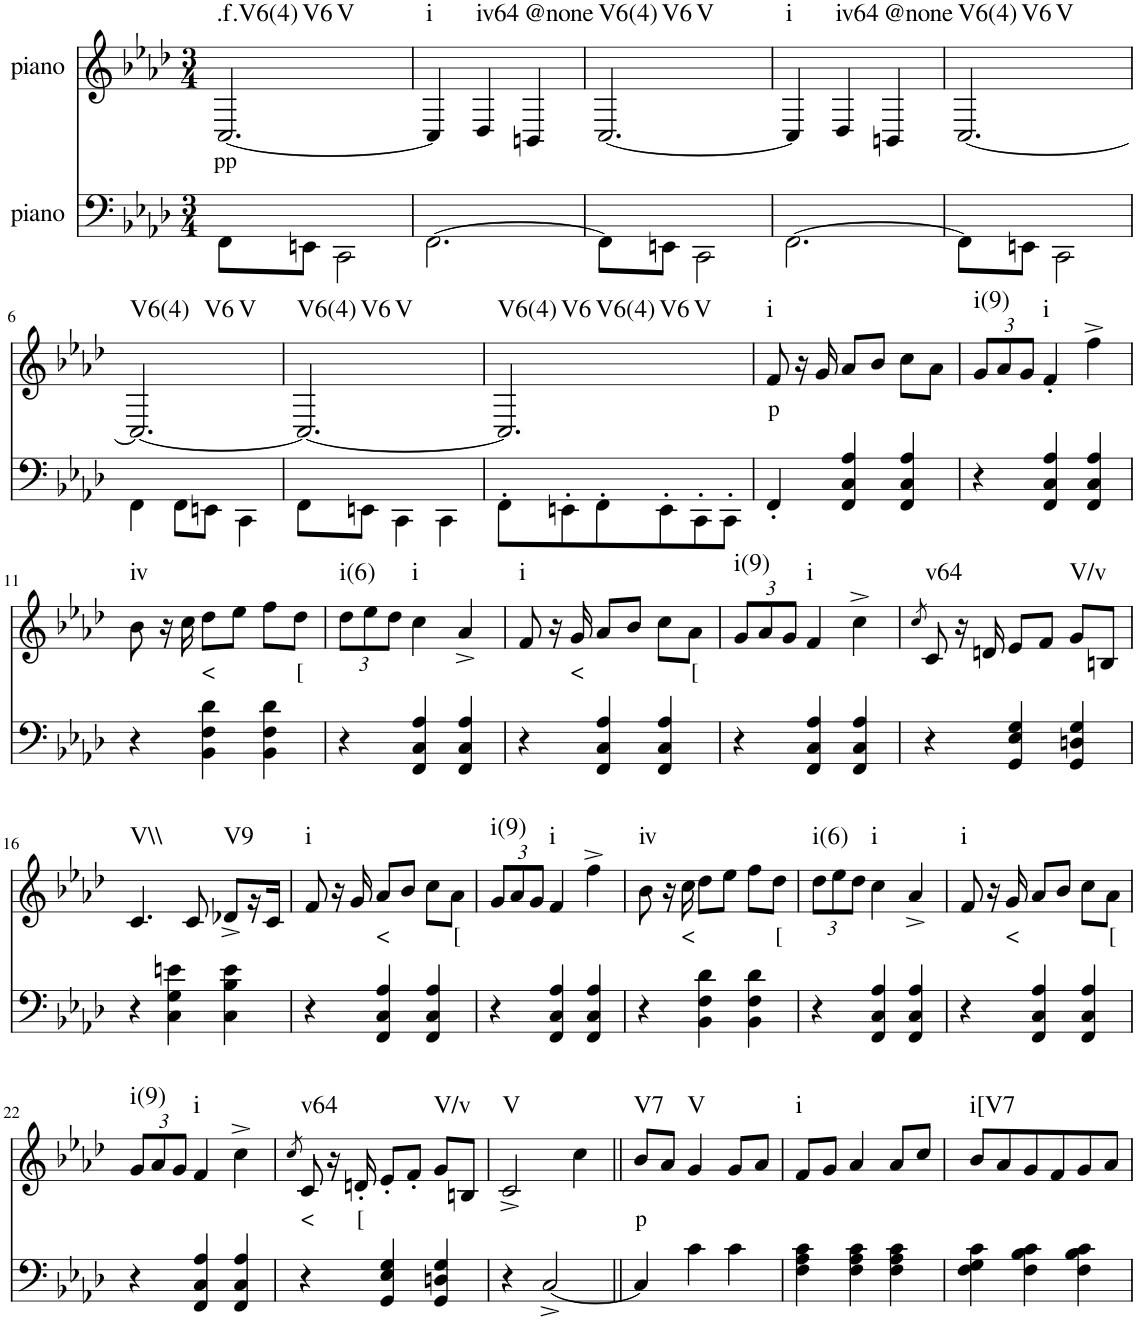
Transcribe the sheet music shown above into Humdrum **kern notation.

**kern	**kern	**text	**harte
*part2	*part1	*part1	*part1
*staff2	*staff1	*staff1	*
*I"piano	*I"piano	*	*
*I'Pno	*I'Pno	*	*
*clefF4	*clefG2	*	*
*k[b-e-a-d-]	*k[b-e-a-d-]	*	*
*f:	*f:	*	*
*M3/4	*M3/4	*	*
=1	=1	=1	=1
!	!	!LO:LY:b	!LO:H:n=1:kt=.f.V6(4)
!	!	!	!LO:H:n=2:kt=V6
!	!	!	!LO:H:n=3:kt=V
8FF\L	[2.C/	pp	N N N
8EEn\J	.	.	.
2CC\	.	.	.
=2	=2	=2	=2
!	!	!	!LO:H:kt=i
[2.FF\	4C/]	.	N
!	!	!	!LO:H:kt=iv64
.	4D-/	.	N
!	!	!	!LO:H:kt=@none
.	4BBn/	.	N
=3	=3	=3	=3
!	!	!	!LO:H:n=1:kt=V6(4)
!	!	!	!LO:H:n=2:kt=V6
!	!	!	!LO:H:n=3:kt=V
8FF\L]	[2.C/	.	N N N
8EEn\J	.	.	.
2CC\	.	.	.
=4	=4	=4	=4
!	!	!	!LO:H:kt=i
[2.FF\	4C/]	.	N
!	!	!	!LO:H:kt=iv64
.	4D-/	.	N
!	!	!	!LO:H:kt=@none
.	4BBn/	.	N
=5	=5	=5	=5
!	!	!	!LO:H:n=1:kt=V6(4)
!	!	!	!LO:H:n=2:kt=V6
!	!	!	!LO:H:n=3:kt=V
8FF\L]	[2.C/	.	N N N
8EEn\J	.	.	.
2CC\	.	.	.
!!LO:LB:g=z
=6	=6	=6	=6
!	!	!	!LO:H:n=1:kt=V6(4)
!	!	!	!LO:H:n=2:kt=V6
!	!	!	!LO:H:n=3:kt=V
4FF\	2.C/_	.	N N N
8FF\L	.	.	.
8EEn\J	.	.	.
4CC\	.	.	.
=7	=7	=7	=7
!	!	!	!LO:H:n=1:kt=V6(4)
!	!	!	!LO:H:n=2:kt=V6
!	!	!	!LO:H:n=3:kt=V
8FF\L	2.C/_	.	N N N
8EEn\J	.	.	.
4CC\	.	.	.
4CC\	.	.	.
=8	=8	=8	=8
!	!	!	!LO:H:n=1:kt=V6(4)
!	!	!	!LO:H:n=2:kt=V6
!	!	!	!LO:H:n=3:kt=V6(4)
!	!	!	!LO:H:n=4:kt=V6
!	!	!	!LO:H:n=5:kt=V
8FF'\L	2.C/]	.	N N N N N
8EEn'\	.	.	.
8FF'\	.	.	.
8EE'\	.	.	.
8CC'\	.	.	.
8CC'\J	.	.	.
=9	=9	=9	=9
!	!	!LO:LY:b	!LO:H:kt=i
4FF'/	8f/	p	N
.	16r	.	.
.	16g/	.	.
4FF/ 4C/ 4A-/	8a-/L	.	.
.	8b-/J	.	.
4FF/ 4C/ 4A-/	8cc\L	.	.
.	8a-\J	.	.
=10	=10	=10	=10
*	*Xbrackettup	*	*
!	!	!	!LO:H:kt=i(9)
4r	12g/L	.	N
.	12a-/	.	.
.	12g/J	.	.
!	!	!	!LO:H:kt=i
4FF/ 4C/ 4A-/	4f'/	.	N
4FF/ 4C/ 4A-/	4ff^\	.	.
!!LO:LB:g=z
=11	=11	=11	=11
!	!	!	!LO:H:kt=iv
4r	8b-\	.	N
.	16r	.	.
.	16cc\	.	.
!	!	!LO:LY:b	!
4BB-\ 4F\ 4d-\	8dd-\L	<	.
.	8ee-\J	.	.
4BB-\ 4F\ 4d-\	8ff\L	.	.
!	!	!LO:LY:b	!
.	8dd-\J	[	.
=12	=12	=12	=12
!	!	!	!LO:H:kt=i(6)
4r	12dd-\L	.	N
.	12ee-\	.	.
.	12dd-\J	.	.
!	!	!	!LO:H:kt=i
4FF/ 4C/ 4A-/	4cc\	.	N
4FF/ 4C/ 4A-/	4a-^/	.	.
=13	=13	=13	=13
!	!	!	!LO:H:kt=i
4r	8f/	.	N
.	16r	.	.
!	!	!LO:LY:b	!
.	16g/	<	.
4FF/ 4C/ 4A-/	8a-/L	.	.
.	8b-/J	.	.
4FF/ 4C/ 4A-/	8cc\L	.	.
!	!	!LO:LY:b	!
.	8a-\J	[	.
=14	=14	=14	=14
!	!	!	!LO:H:kt=i(9)
4r	12g/L	.	N
.	12a-/	.	.
.	12g/J	.	.
!	!	!	!LO:H:kt=i
4FF/ 4C/ 4A-/	4f/	.	N
4FF/ 4C/ 4A-/	4cc^\	.	.
=15	=15	=15	=15
.	8qcc/	.	.
!	!	!	!LO:H:kt=v64
4r	8c/	.	N
.	16r	.	.
.	16dn/	.	.
4GG/ 4E-/ 4G/	8e-/L	.	.
.	8f/J	.	.
!	!	!	!LO:H:kt=V/v
4GG/ 4Dn/ 4G/	8g/L	.	N
.	8Bn/J	.	.
!!LO:LB:g=z
=16	=16	=16	=16
!	!	!	!LO:H:kt=V\\
4r	4.c/	.	N
4C\ 4G\ 4en\	.	.	.
.	8c/	.	.
!	!	!	!LO:H:kt=V9
4C\ 4B-\ 4e\	8d-X^/L	.	N
.	16r	.	.
.	16c/JJ	.	.
=17	=17	=17	=17
!	!	!	!LO:H:kt=i
4r	8f/	.	N
.	16r	.	.
.	16g/	.	.
!	!	!LO:LY:b	!
4FF/ 4C/ 4A-/	8a-/L	<	.
.	8b-/J	.	.
4FF/ 4C/ 4A-/	8cc\L	.	.
!	!	!LO:LY:b	!
.	8a-\J	[	.
=18	=18	=18	=18
!	!	!	!LO:H:kt=i(9)
4r	12g/L	.	N
.	12a-/	.	.
.	12g/J	.	.
!	!	!	!LO:H:kt=i
4FF/ 4C/ 4A-/	4f/	.	N
4FF/ 4C/ 4A-/	4ff^\	.	.
=19	=19	=19	=19
!	!	!	!LO:H:kt=iv
4r	8b-\	.	N
.	16r	.	.
!	!	!LO:LY:b	!
.	16cc\	<	.
4BB-\ 4F\ 4d-\	8dd-\L	.	.
.	8ee-\J	.	.
4BB-\ 4F\ 4d-\	8ff\L	.	.
!	!	!LO:LY:b	!
.	8dd-\J	[	.
=20	=20	=20	=20
!	!	!	!LO:H:kt=i(6)
4r	12dd-\L	.	N
.	12ee-\	.	.
.	12dd-\J	.	.
!	!	!	!LO:H:kt=i
4FF/ 4C/ 4A-/	4cc\	.	N
4FF/ 4C/ 4A-/	4a-^/	.	.
=21	=21	=21	=21
!	!	!	!LO:H:kt=i
4r	8f/	.	N
.	16r	.	.
!	!	!LO:LY:b	!
.	16g/	<	.
4FF/ 4C/ 4A-/	8a-/L	.	.
.	8b-/J	.	.
4FF/ 4C/ 4A-/	8cc\L	.	.
!	!	!LO:LY:b	!
.	8a-\J	[	.
!!LO:LB:g=z
=22	=22	=22	=22
!	!	!	!LO:H:kt=i(9)
4r	12g/L	.	N
.	12a-/	.	.
.	12g/J	.	.
!	!	!	!LO:H:kt=i
4FF/ 4C/ 4A-/	4f/	.	N
4FF/ 4C/ 4A-/	4cc^\	.	.
=23	=23	=23	=23
.	8qcc/	.	.
!	!	!LO:LY:b	!LO:H:kt=v64
4r	8c/	<	N
.	16r	.	.
!	!	!LO:LY:b	!
.	16dn'/	[	.
4GG/ 4E-/ 4G/	8e-'/L	.	.
.	8f'/J	.	.
!	!	!	!LO:H:kt=V/v
4GG/ 4Dn/ 4G/	8g/L	.	N
.	8Bn/J	.	.
=24	=24	=24	=24
!	!	!	!LO:H:kt=V
4r	2c^/	.	N
[2C^/	.	.	.
.	4cc\	.	.
=25||	=25||	=25||	=25||
!	!	!LO:LY:b	!LO:H:kt=V7
4C/]	8b-/L	p	N
.	8a-/J	.	.
!	!	!	!LO:H:kt=V
4c\	4g/	.	N
4c\	8g/L	.	.
.	8a-/J	.	.
=26	=26	=26	=26
!	!	!	!LO:H:kt=i
4F\ 4A-\ 4c\	8f/L	.	N
.	8g/J	.	.
4F\ 4A-\ 4c\	4a-/	.	.
4F\ 4A-\ 4c\	8a-/L	.	.
.	8cc/J	.	.
=27	=27	=27	=27
!	!	!	!LO:H:kt=i[V7
4F\ 4G\ 4c\	8b-/L	.	N
.	8a-/	.	.
4F\ 4B-\ 4c\	8g/	.	.
.	8f/	.	.
4F\ 4B-\ 4c\	8g/	.	.
.	8a-/J	.	.
=	=	=	=
*-	*-	*-	*-
